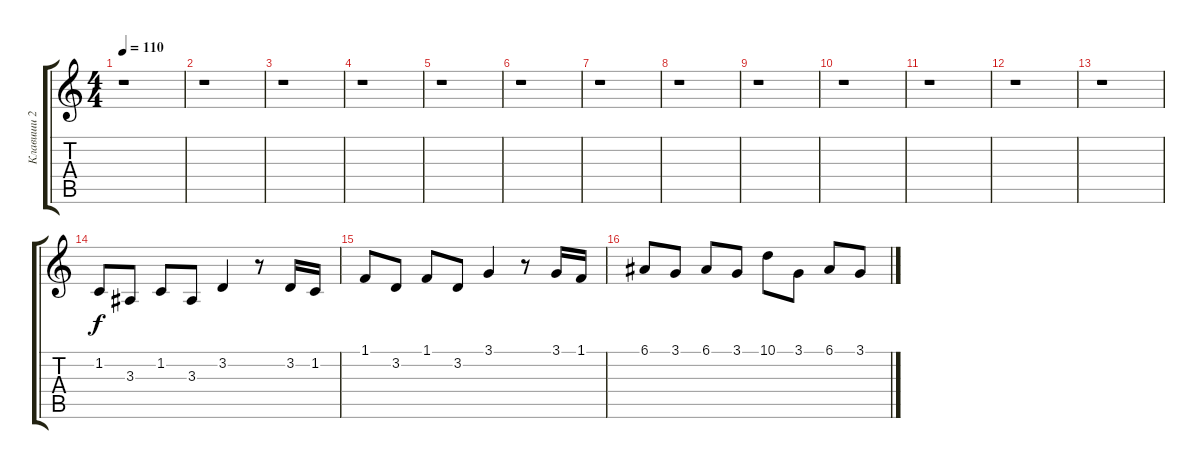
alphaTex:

\track ("Клавиши 2" "Клавиши 2") {instrument lead1square}
\staff {score tabs}
\tuning (E4 B3 G3 D3 A2 E2) {hide}
\ts (4 4)
\tempo 110
\clef g2
\ks c
r.1{dy f} |
r.1 |
r.1 |
r.1 |
r.1 |
r.1 |
r.1 |
r.1 |
r.1 |
r.1 |
r.1 |
r.1 |
r.1 |
1.2.8 3.3.8 1.2.8 3.3.8 3.2.4 r.8 3.2.16 1.2.16 |
1.1.8 3.2.8 1.1.8 3.2.8 3.1.4 r.8 3.1.16 1.1.16 |
6.1.8 3.1.8 6.1.8 3.1.8 10.1.8 3.1.8 6.1.8 3.1.8
